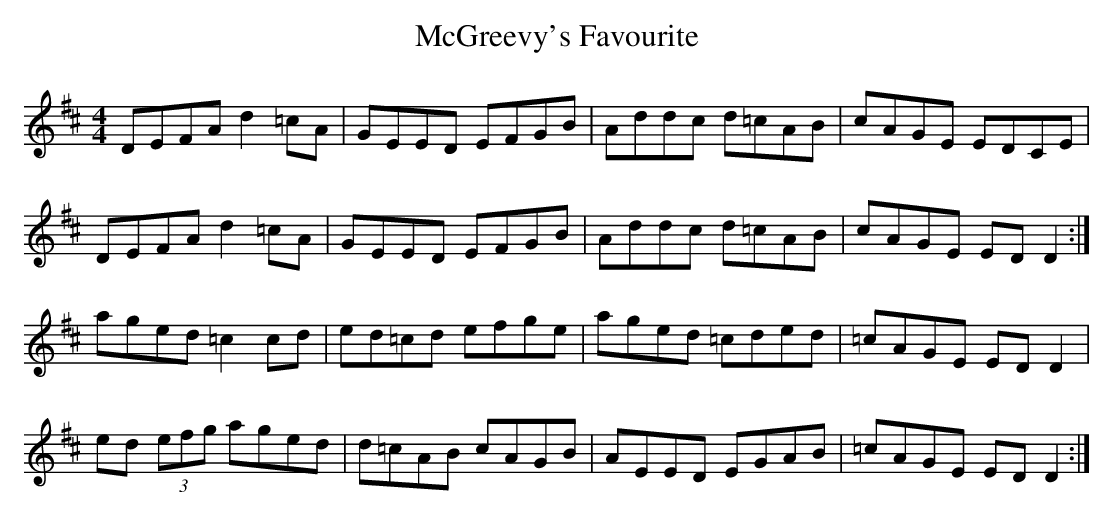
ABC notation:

X:1
T:McGreevy's Favourite
M:4/4
L:1/8
K:D
DEFA d2 =cA| GEED EFGB| Addc d=cAB| cAGE EDCE|
DEFA d2 =cA| GEED EFGB| Addc d=cAB| cAGE ED D2 :|
aged =c2 cd | ed=cd efge| aged =cded| =cAGE ED D2|
ed (3efg  aged| d=cAB cAGB| AEED EGAB| =cAGE ED D2 :|
